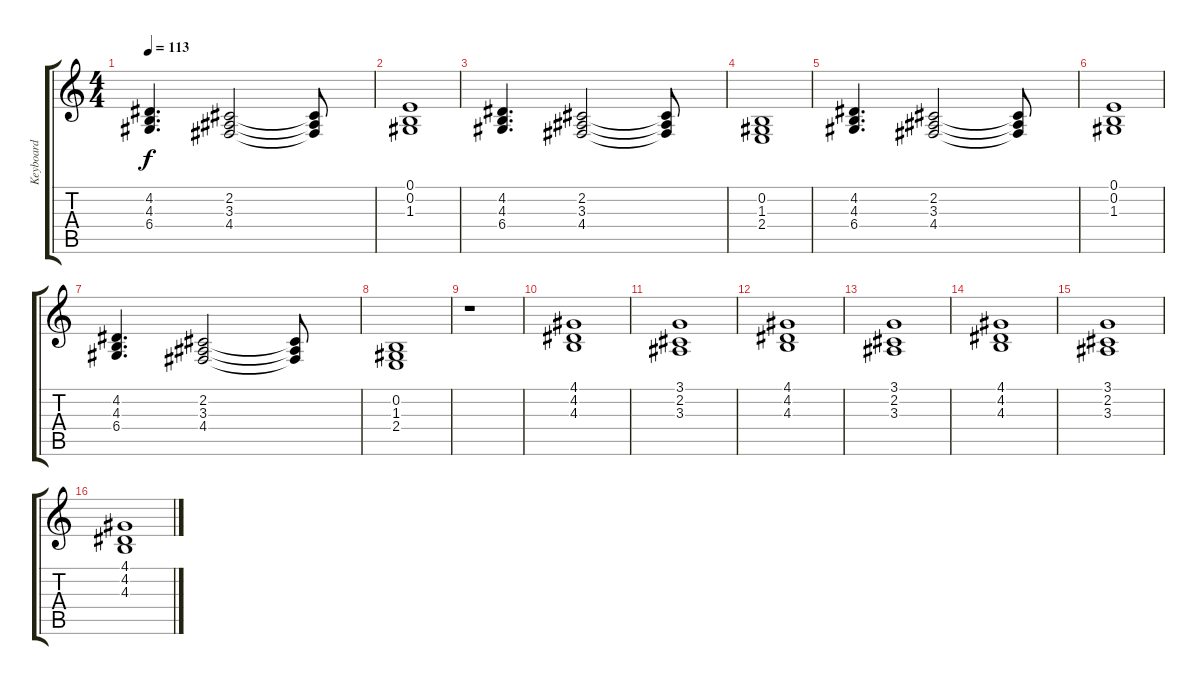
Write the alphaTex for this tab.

\track ("Keyboard" "Keyboard") {instrument synthstrings1}
\staff {score tabs}
\tuning (E4 B3 G3 D3 A2 E2) {hide}
\ts (4 4)
\tempo 113
\clef g2
\ks c
(4.2 4.3 6.4).4{d dy f} (2.2 3.3 4.4).2 (2.2{t} 3.3{t} 4.4{t}).8 |
(0.1 0.2 1.3).1 |
(4.2 4.3 6.4).4{d} (2.2 3.3 4.4).2 (2.2{t} 3.3{t} 4.4{t}).8 |
(0.2 1.3 2.4).1 |
(4.2 4.3 6.4).4{d} (2.2 3.3 4.4).2 (2.2{t} 3.3{t} 4.4{t}).8 |
(0.1 0.2 1.3).1 |
(4.2 4.3 6.4).4{d} (2.2 3.3 4.4).2 (2.2{t} 3.3{t} 4.4{t}).8 |
(0.2 1.3 2.4).1 |
r.1 |
(4.1 4.2 4.3).1 |
(3.1 2.2 3.3).1 |
(4.1 4.2 4.3).1 |
(3.1 2.2 3.3).1 |
(4.1 4.2 4.3).1 |
(3.1 2.2 3.3).1 |
(4.1 4.2 4.3).1
